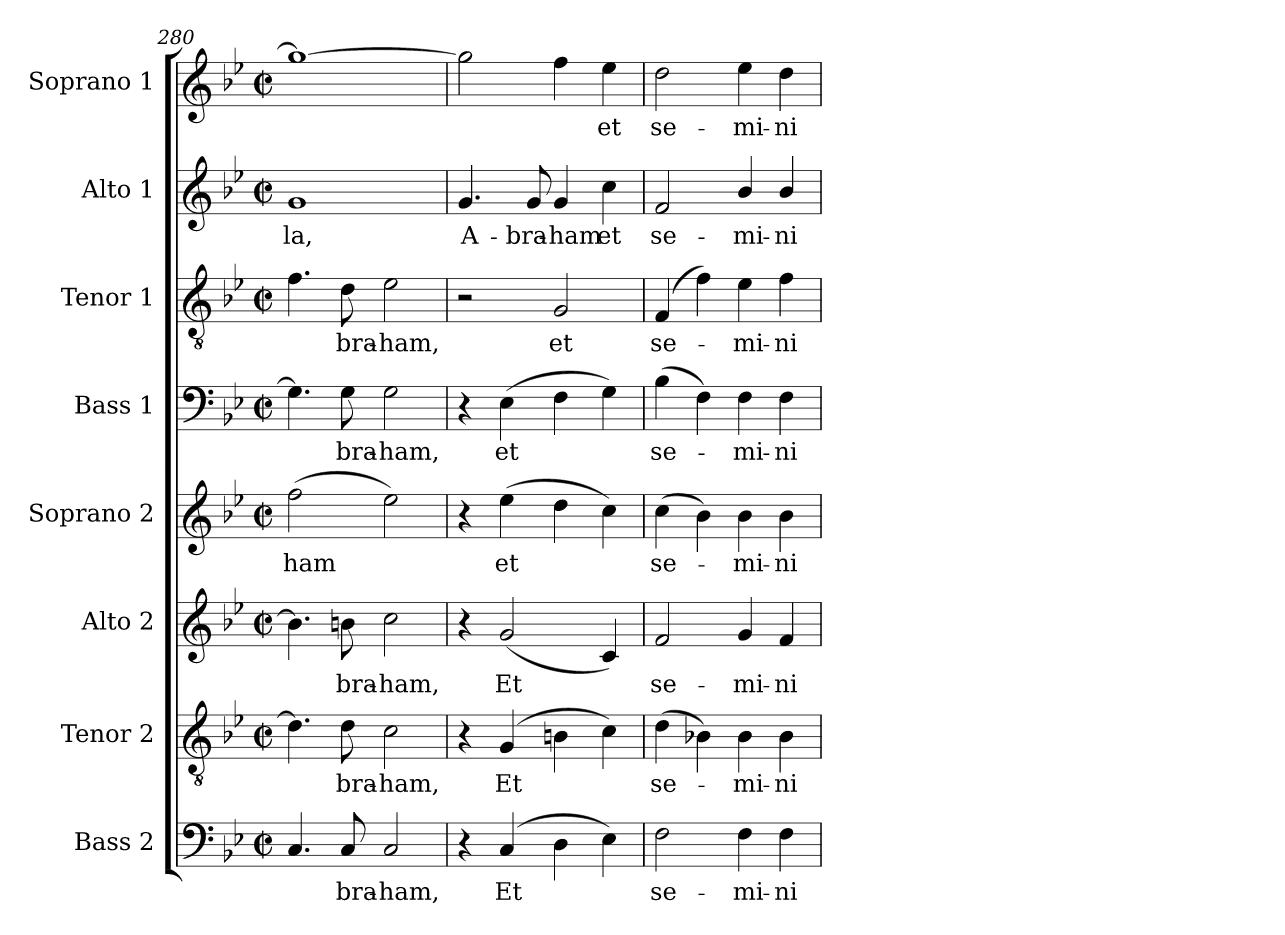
**kern	**text	**kern	**text	**kern	**text	**kern	**text	**kern	**text	**kern	**text	**kern	**text	**kern	**text
*part8	*part8	*part7	*part7	*part6	*part6	*part5	*part5	*part4	*part4	*part3	*part3	*part2	*part2	*part1	*part1
*staff8	*staff8	*staff7	*staff7	*staff6	*staff6	*staff5	*staff5	*staff4	*staff4	*staff3	*staff3	*staff2	*staff2	*staff1	*staff1
*I"Bass 2	*	*I"Tenor 2	*	*I"Alto 2	*	*I"Soprano 2	*	*I"Bass 1	*	*I"Tenor 1	*	*I"Alto 1	*	*I"Soprano 1	*
*I'B 2.	*	*I'T 2.	*	*I'A 2.	*	*I'S 2.	*	*I'B 1.	*	*I'T 1.	*	*I'A 1.	*	*I'S 1.	*
*clefF4	*	*clefGv2	*	*clefG2	*	*clefG2	*	*clefF4	*	*clefGv2	*	*clefG2	*	*clefG2	*
*	*	*ITrd7c12	*	*	*	*	*	*	*	*ITrd7c12	*	*	*	*	*
*k[b-e-]	*	*k[b-e-]	*	*k[b-e-]	*	*k[b-e-]	*	*k[b-e-]	*	*k[b-e-]	*	*k[b-e-]	*	*k[b-e-]	*
*B-:	*	*B-:	*	*B-:	*	*B-:	*	*B-:	*	*B-:	*	*B-:	*	*B-:	*
*M2/2	*	*M2/2	*	*M2/2	*	*M2/2	*	*M2/2	*	*M2/2	*	*M2/2	*	*M2/2	*
*met(c|)	*	*met(c|)	*	*met(c|)	*	*met(c|)	*	*met(c|)	*	*met(c|)	*	*met(c|)	*	*met(c|)	*
=280	=280	=280	=280	=280	=280	=280	=280	=280	=280	=280	=280	=280	=280	=280	=280
!	!	!	!	!	!	!	!LO:LY:b:color=#000000	!	!	!	!	!	!	!	!
!	!	!	!	!	!	!	!	!	!	!	!	!	!LO:LY:b:color=#000000	!	!
4.Ci/	.	4.Di\]	.	4.bi\]	.	(2ffi\	-ham	4.Gi\]	.	4.Fi\	.	1gi	-la,	1ggi_	.
!	!LO:LY:b:color=#000000	!	!	!	!	!	!	!	!	!	!	!	!	!	!
!	!	!	!LO:LY:b:color=#000000	!	!	!	!	!	!	!	!	!	!	!	!
!	!	!	!	!	!LO:LY:b:color=#000000	!	!	!	!	!	!	!	!	!	!
!	!	!	!	!	!	!	!	!	!LO:LY:b:color=#000000	!	!	!	!	!	!
!	!	!	!	!	!	!	!	!	!	!	!LO:LY:b:color=#000000	!	!	!	!
8Ci/	-bra-	8Di\	-bra-	8bni\	-bra-	.	.	8Gi\	-bra-	8Di\	-bra-	.	.	.	.
!	!LO:LY:b:color=#000000	!	!	!	!	!	!	!	!	!	!	!	!	!	!
!	!	!	!LO:LY:b:color=#000000	!	!	!	!	!	!	!	!	!	!	!	!
!	!	!	!	!	!LO:LY:b:color=#000000	!	!	!	!	!	!	!	!	!	!
!	!	!	!	!	!	!	!	!	!LO:LY:b:color=#000000	!	!	!	!	!	!
!	!	!	!	!	!	!	!	!	!	!	!LO:LY:b:color=#000000	!	!	!	!
2Ci/	-ham,	2Ci\	-ham,	2cci\	-ham,	2ee-i\)	.	2Gi\	-ham,	2E-i\	-ham,	.	.	.	.
!!LO:LB:g=z
=281	=281	=281	=281	=281	=281	=281	=281	=281	=281	=281	=281	=281	=281	=281	=281
!	!	!	!	!	!	!	!	!	!	!	!	!	!LO:LY:b:color=#000000	!	!
4r	.	4r	.	4r	.	4r	.	4r	.	2r	.	4.gi/	A-	2ggi\]	.
!	!LO:LY:b:color=#000000	!	!	!	!	!	!	!	!	!	!	!	!	!	!
!	!	!	!LO:LY:b:color=#000000	!	!	!	!	!	!	!	!	!	!	!	!
!	!	!	!	!	!LO:LY:b:color=#000000	!	!	!	!	!	!	!	!	!	!
!	!	!	!	!	!	!	!LO:LY:b:color=#000000	!	!	!	!	!	!	!	!
!	!	!	!	!	!	!	!	!	!LO:LY:b:color=#000000	!	!	!	!	!	!
(4Ci/	Et	(4GGi/	Et	(2gi/	Et	(4ee-i\	et	(4E-i\	et	.	.	.	.	.	.
!	!	!	!	!	!	!	!	!	!	!	!	!	!LO:LY:b:color=#000000	!	!
.	.	.	.	.	.	.	.	.	.	.	.	8gi/	-bra-	.	.
!	!	!	!	!	!	!	!	!	!	!	!LO:LY:b:color=#000000	!	!	!	!
!	!	!	!	!	!	!	!	!	!	!	!	!	!LO:LY:b:color=#000000	!	!
4Di\	.	4BBni\	.	.	.	4ddi\	.	4Fi\	.	2GGi/	et	4gi/	-ham	4ffi\	.
!	!	!	!	!	!	!	!	!	!	!	!	!	!LO:LY:b:color=#000000	!	!
!	!	!	!	!	!	!	!	!	!	!	!	!	!	!	!LO:LY:b:color=#000000
4E-i\)	.	4Ci\)	.	4ci/)	.	4cci\)	.	4Gi\)	.	.	.	4cci\	et	4ee-i\	et
=282	=282	=282	=282	=282	=282	=282	=282	=282	=282	=282	=282	=282	=282	=282	=282
!	!LO:LY:b:color=#000000	!	!	!	!	!	!	!	!	!	!	!	!	!	!
!	!	!	!LO:LY:b:color=#000000	!	!	!	!	!	!	!	!	!	!	!	!
!	!	!	!	!	!LO:LY:b:color=#000000	!	!	!	!	!	!	!	!	!	!
!	!	!	!	!	!	!	!LO:LY:b:color=#000000	!	!	!	!	!	!	!	!
!	!	!	!	!	!	!	!	!	!LO:LY:b:color=#000000	!	!	!	!	!	!
!	!	!	!	!	!	!	!	!	!	!	!LO:LY:b:color=#000000	!	!	!	!
!	!	!	!	!	!	!	!	!	!	!	!	!	!LO:LY:b:color=#000000	!	!
!	!	!	!	!	!	!	!	!	!	!	!	!	!	!	!LO:LY:b:color=#000000
2Fi\	se-	(4Di\	se-	2fi/	se-	(4cci\	se-	(4B-i\	se-	(4FFi/	se-	2fi/	se-	2ddi\	se-
.	.	4BB-Xi\)	.	.	.	4b-i\)	.	4Fi\)	.	4Fi\)	.	.	.	.	.
!	!LO:LY:b:color=#000000	!	!	!	!	!	!	!	!	!	!	!	!	!	!
!	!	!	!LO:LY:b:color=#000000	!	!	!	!	!	!	!	!	!	!	!	!
!	!	!	!	!	!LO:LY:b:color=#000000	!	!	!	!	!	!	!	!	!	!
!	!	!	!	!	!	!	!LO:LY:b:color=#000000	!	!	!	!	!	!	!	!
!	!	!	!	!	!	!	!	!	!LO:LY:b:color=#000000	!	!	!	!	!	!
!	!	!	!	!	!	!	!	!	!	!	!LO:LY:b:color=#000000	!	!	!	!
!	!	!	!	!	!	!	!	!	!	!	!	!	!LO:LY:b:color=#000000	!	!
!	!	!	!	!	!	!	!	!	!	!	!	!	!	!	!LO:LY:b:color=#000000
4Fi\	-mi-	4BB-i\	-mi-	4gi/	-mi-	4b-i\	-mi-	4Fi\	-mi-	4E-i\	-mi-	4b-i/	-mi-	4ee-i\	-mi-
!	!LO:LY:b:color=#000000	!	!	!	!	!	!	!	!	!	!	!	!	!	!
!	!	!	!LO:LY:b:color=#000000	!	!	!	!	!	!	!	!	!	!	!	!
!	!	!	!	!	!LO:LY:b:color=#000000	!	!	!	!	!	!	!	!	!	!
!	!	!	!	!	!	!	!LO:LY:b:color=#000000	!	!	!	!	!	!	!	!
!	!	!	!	!	!	!	!	!	!LO:LY:b:color=#000000	!	!	!	!	!	!
!	!	!	!	!	!	!	!	!	!	!	!LO:LY:b:color=#000000	!	!	!	!
!	!	!	!	!	!	!	!	!	!	!	!	!	!LO:LY:b:color=#000000	!	!
!	!	!	!	!	!	!	!	!	!	!	!	!	!	!	!LO:LY:b:color=#000000
4Fi\	-ni	4BB-i\	-ni	4fi/	-ni	4b-i\	-ni	4Fi\	-ni	4Fi\	-ni	4b-i/	-ni	4ddi\	-ni
=	=	=	=	=	=	=	=	=	=	=	=	=	=	=	=
*-	*-	*-	*-	*-	*-	*-	*-	*-	*-	*-	*-	*-	*-	*-	*-
